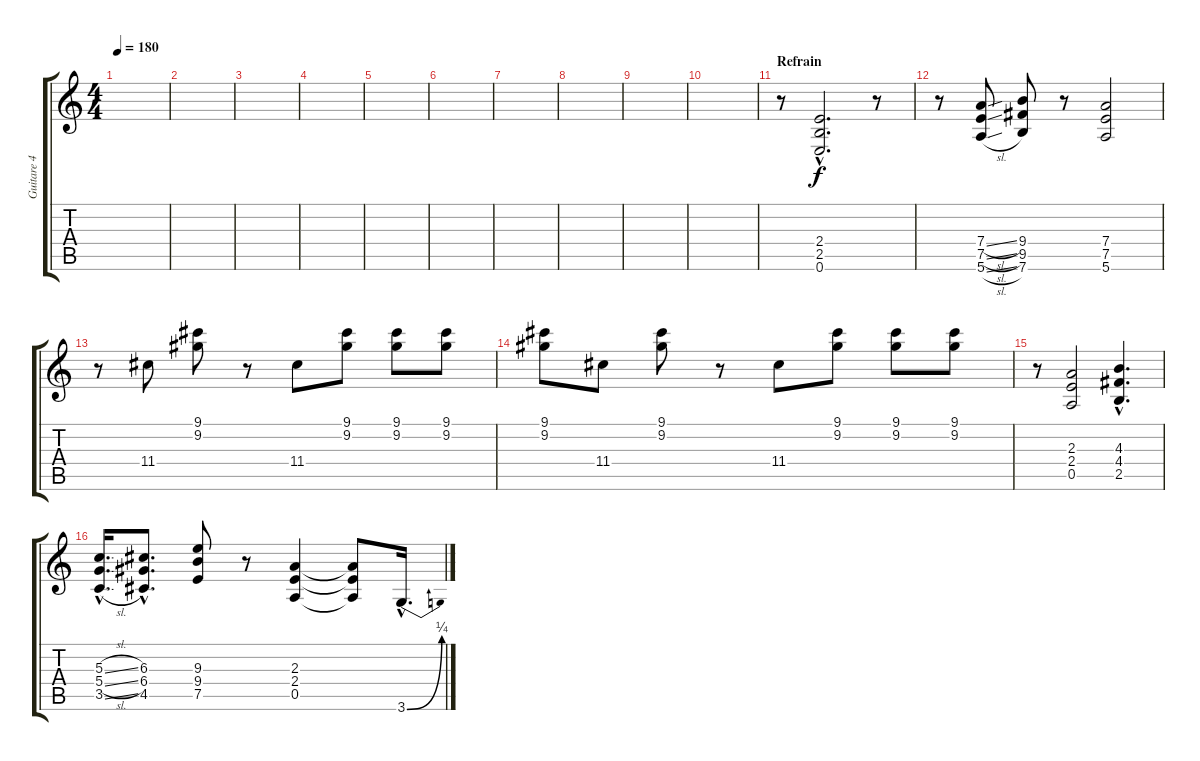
\track ("Guitare 4" "Guitare 4") {instrument overdrivenguitar}
\staff {score tabs}
\tuning (E4 B3 G3 D3 A2 E2) {hide}
\ts (4 4)
\tempo 180
\clef g2
\ks c
|
|
|
|
|
|
|
|
|
|
\section ("" "Refrain")
r.8 (2.4{hac} 2.5{hac} 0.6{hac}).2{d} r.8 |
r.8 (7.4{sl} 7.5{sl} 5.6{sl}).8 (9.4 9.5 7.6).8 r.8 (7.4 7.5 5.6).2 |
r.8 11.4.8 (9.1 9.2).8 r.8 11.4.8 (9.1 9.2).8 (9.1 9.2).8 (9.1 9.2).8 |
(9.1 9.2).8 11.4.8 (9.1 9.2).8 r.8 11.4.8 (9.1 9.2).8 (9.1 9.2).8 (9.1 9.2).8 |
r.8 (2.3 2.4 0.5).2 (4.3{hac} 4.4{hac} 2.5{hac}).4{d} |
(5.3{sl hac} 5.4{sl hac} 3.5{sl hac}).16{d} (6.3{hac} 6.4{hac} 4.5{hac}).8{d} (9.3 9.4 7.5).8 r.8 (2.3 2.4 0.5).4 (2.3{t} 2.4{t} 0.5{t}).8 3.6{be (bend 0 0 60 1) hac}.16{d}
